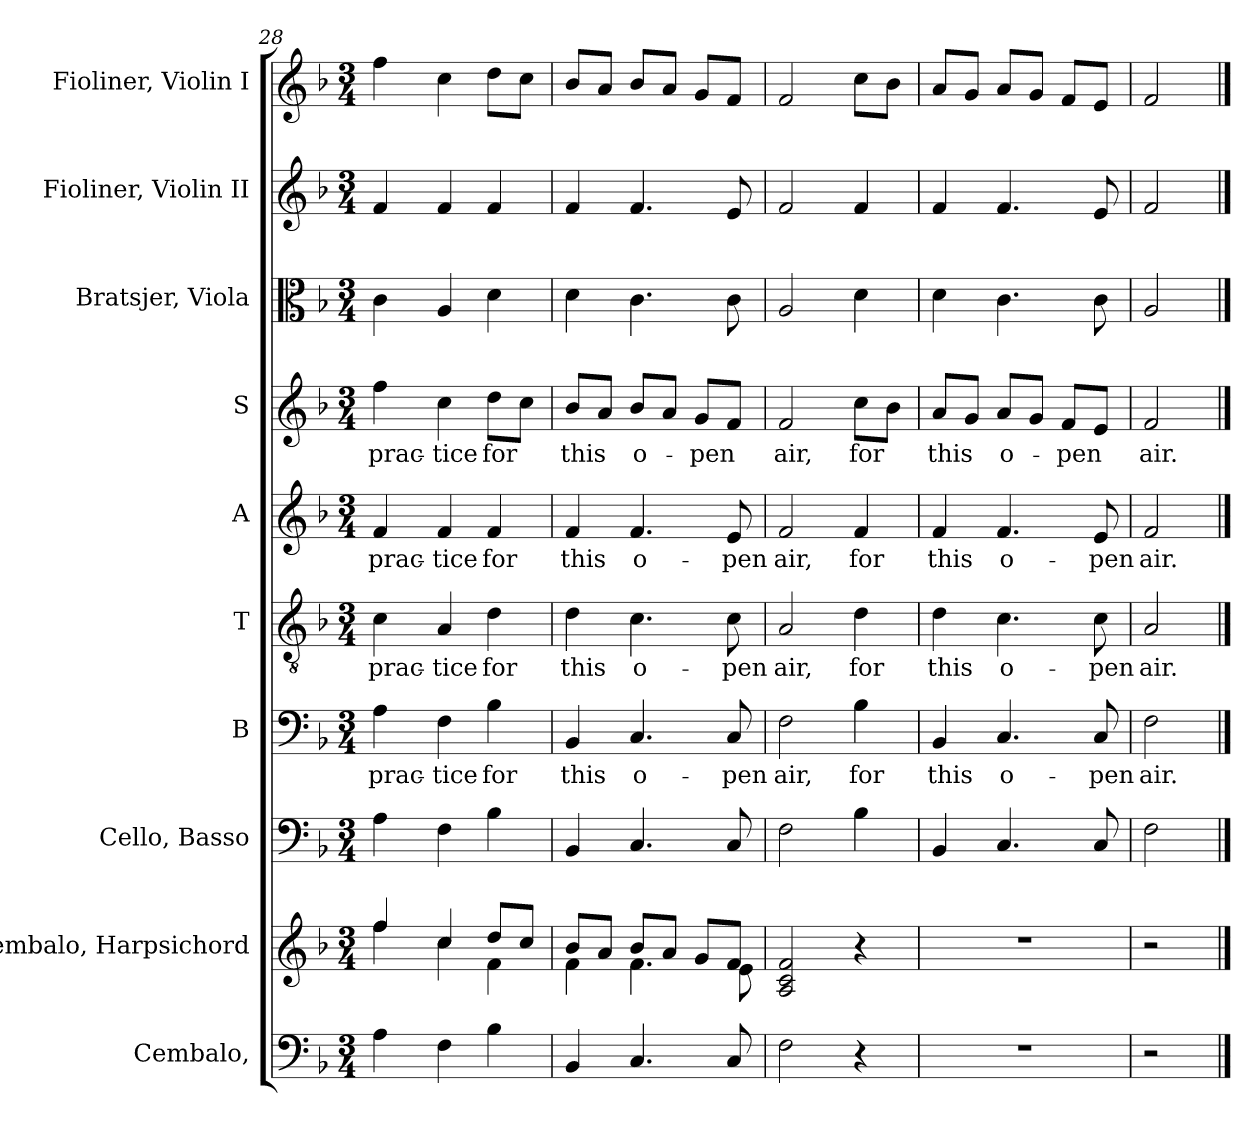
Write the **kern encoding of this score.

**kern	**kern	**kern	**kern	**text	**kern	**text	**kern	**text	**kern	**text	**kern	**kern	**kern
*part10	*part9	*part8	*part7	*part7	*part6	*part6	*part5	*part5	*part4	*part4	*part3	*part2	*part1
*staff10	*staff9	*staff8	*staff7	*staff7	*staff6	*staff6	*staff5	*staff5	*staff4	*staff4	*staff3	*staff2	*staff1
*I"Cembalo,	*I"Cembalo, Harpsichord	*I"Cello,  Basso	*I"B	*	*I"T	*	*I"A	*	*I"S	*	*I"Bratsjer, Viola	*I"Fioliner, Violin II	*I"Fioliner, Violin I
*	*I'Hpschd	*	*	*	*	*	*	*	*	*	*	*	*
*clefF4	*clefG2	*clefF4	*clefF4	*	*clefGv2	*	*clefG2	*	*clefG2	*	*clefC3	*clefG2	*clefG2
*k[b-]	*k[b-]	*k[b-]	*k[b-]	*	*k[b-]	*	*k[b-]	*	*k[b-]	*	*k[b-]	*k[b-]	*k[b-]
*M3/4	*M3/4	*M3/4	*M3/4	*	*M3/4	*	*M3/4	*	*M3/4	*	*M3/4	*M3/4	*M3/4
=28	=28	=28	=28	=28	=28	=28	=28	=28	=28	=28	=28	=28	=28
*	*^	*	*	*	*	*	*	*	*	*	*	*	*
!	!	!	!	!	!LO:LY:b	!	!LO:LY:b	!	!LO:LY:b	!	!LO:LY:b	!	!	!
4A\	4ff/	4ff\	4A\	4A\	prac-	4c\	prac-	4f/	prac-	4ff\	prac-	4c\	4f/	4ff\
!	!	!	!	!	!LO:LY:b	!	!LO:LY:b	!	!LO:LY:b	!	!LO:LY:b	!	!	!
4F\	4cc/	4cc\	4F\	4F\	-tice	4A/	-tice	4f/	-tice	4cc\	-tice	4A/	4f/	4cc\
!	!	!	!	!	!LO:LY:b	!	!LO:LY:b	!	!LO:LY:b	!	!LO:LY:b	!	!	!
4B-\	8dd/L	4f\	4B-\	4B-\	for	4d\	for	4f/	for	8dd\L	for	4d\	4f/	8dd\L
.	8cc/J	.	.	.	.	.	.	.	.	8cc\J	.	.	.	8cc\J
=29	=29	=29	=29	=29	=29	=29	=29	=29	=29	=29	=29	=29	=29	=29
!	!	!	!	!	!LO:LY:b	!	!LO:LY:b	!	!LO:LY:b	!	!LO:LY:b	!	!	!
4BB-/	8b-/L	4f\	4BB-/	4BB-/	this	4d\	this	4f/	this	8b-/L	this	4d\	4f/	8b-/L
.	8a/J	.	.	.	.	.	.	.	.	8a/J	.	.	.	8a/J
!	!	!	!	!	!LO:LY:b	!	!LO:LY:b	!	!LO:LY:b	!	!LO:LY:b	!	!	!
4.C/	8b-/L	4.f\	4.C/	4.C/	o-	4.c\	o-	4.f/	o-	8b-/L	o-	4.c\	4.f/	8b-/L
.	8a/J	.	.	.	.	.	.	.	.	8a/J	.	.	.	8a/J
!	!	!	!	!	!	!	!	!	!	!	!LO:LY:b	!	!	!
.	8g/L	.	.	.	.	.	.	.	.	8g/L	-pen	.	.	8g/L
!	!	!	!	!	!LO:LY:b	!	!LO:LY:b	!	!LO:LY:b	!	!	!	!	!
8C/	8f/J	8e\	8C/	8C/	-pen	8c\	-pen	8e/	-pen	8f/J	.	8c\	8e/	8f/J
=30	=30	=30	=30	=30	=30	=30	=30	=30	=30	=30	=30	=30	=30	=30
!	!	!	!	!	!LO:LY:b	!	!LO:LY:b	!	!LO:LY:b	!	!LO:LY:b	!	!	!
*	*v	*v	*	*	*	*	*	*	*	*	*	*	*	*
2F\	2A/ 2c/ 2f/	2F\	2F\	air,	2A/	air,	2f/	air,	2f/	air,	2A/	2f/	2f/
!	!	!	!	!LO:LY:b	!	!LO:LY:b	!	!LO:LY:b	!	!LO:LY:b	!	!	!
4r	4r	4B-\	4B-\	for	4d\	for	4f/	for	8cc\L	for	4d\	4f/	8cc\L
.	.	.	.	.	.	.	.	.	8b-\J	.	.	.	8b-\J
=31	=31	=31	=31	=31	=31	=31	=31	=31	=31	=31	=31	=31	=31
!	!	!	!	!LO:LY:b	!	!LO:LY:b	!	!LO:LY:b	!	!LO:LY:b	!	!	!
2.r	2.r	4BB-/	4BB-/	this	4d\	this	4f/	this	8a/L	this	4d\	4f/	8a/L
.	.	.	.	.	.	.	.	.	8g/J	.	.	.	8g/J
!	!	!	!	!LO:LY:b	!	!LO:LY:b	!	!LO:LY:b	!	!LO:LY:b	!	!	!
.	.	4.C/	4.C/	o-	4.c\	o-	4.f/	o-	8a/L	o-	4.c\	4.f/	8a/L
.	.	.	.	.	.	.	.	.	8g/J	.	.	.	8g/J
!	!	!	!	!	!	!	!	!	!	!LO:LY:b	!	!	!
.	.	.	.	.	.	.	.	.	8f/L	-pen	.	.	8f/L
!	!	!	!	!LO:LY:b	!	!LO:LY:b	!	!LO:LY:b	!	!	!	!	!
.	.	8C/	8C/	-pen	8c\	-pen	8e/	-pen	8e/J	.	8c\	8e/	8e/J
=32	=32	=32	=32	=32	=32	=32	=32	=32	=32	=32	=32	=32	=32
!	!	!	!	!LO:LY:b	!	!LO:LY:b	!	!LO:LY:b	!	!LO:LY:b	!	!	!
2r	2r	2F\	2F\	air.	2A/	air.	2f/	air.	2f/	air.	2A/	2f/	2f/
==	==	==	==	==	==	==	==	==	==	==	==	==	==
*-	*-	*-	*-	*-	*-	*-	*-	*-	*-	*-	*-	*-	*-
